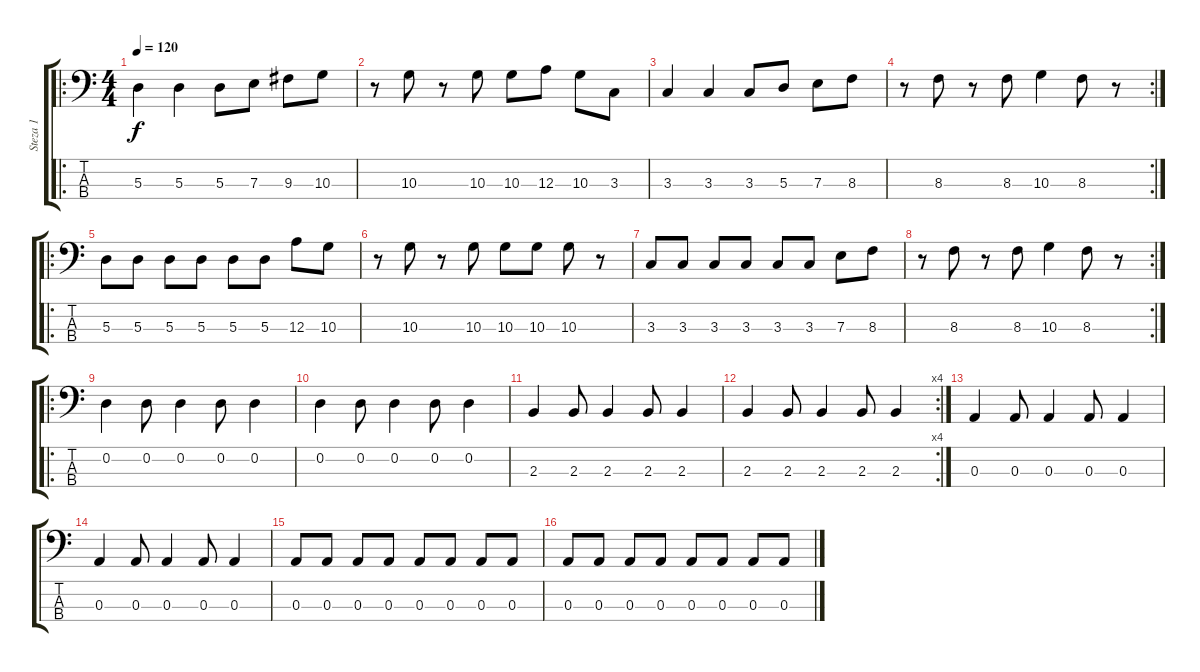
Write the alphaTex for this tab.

\track ("Steza 1" "Steza 1") {instrument electricbasspick}
\staff {score tabs}
\tuning (G2 D2 A1 E1) {hide}
\ro
\ts (4 4)
\tempo 120
\clef f4
\ks c
5.3.4{dy f} 5.3.4 5.3.8 7.3.8 9.3.8 10.3.8 |
r.8 10.3.8 r.8 10.3.8 10.3.8 12.3.8 10.3.8 3.3.8 |
3.3.4 3.3.4 3.3.8 5.3.8 7.3.8 8.3.8 |
\rc 2
r.8 8.3.8 r.8 8.3.8 10.3.4 8.3.8 r.8 |
\ro
5.3.8 5.3.8 5.3.8 5.3.8 5.3.8 5.3.8 12.3.8 10.3.8 |
r.8 10.3.8 r.8 10.3.8 10.3.8 10.3.8 10.3.8 r.8 |
3.3.8 3.3.8 3.3.8 3.3.8 3.3.8 3.3.8 7.3.8 8.3.8 |
\rc 2
r.8 8.3.8 r.8 8.3.8 10.3.4 8.3.8 r.8 |
\ro
0.2.4 0.2.8 0.2.4 0.2.8 0.2.4 |
0.2.4 0.2.8 0.2.4 0.2.8 0.2.4 |
2.3.4 2.3.8 2.3.4 2.3.8 2.3.4 |
\rc 4
2.3.4 2.3.8 2.3.4 2.3.8 2.3.4 |
0.3.4 0.3.8 0.3.4 0.3.8 0.3.4 |
0.3.4 0.3.8 0.3.4 0.3.8 0.3.4 |
0.3.8 0.3.8 0.3.8 0.3.8 0.3.8 0.3.8 0.3.8 0.3.8 |
0.3.8 0.3.8 0.3.8 0.3.8 0.3.8 0.3.8 0.3.8 0.3.8
